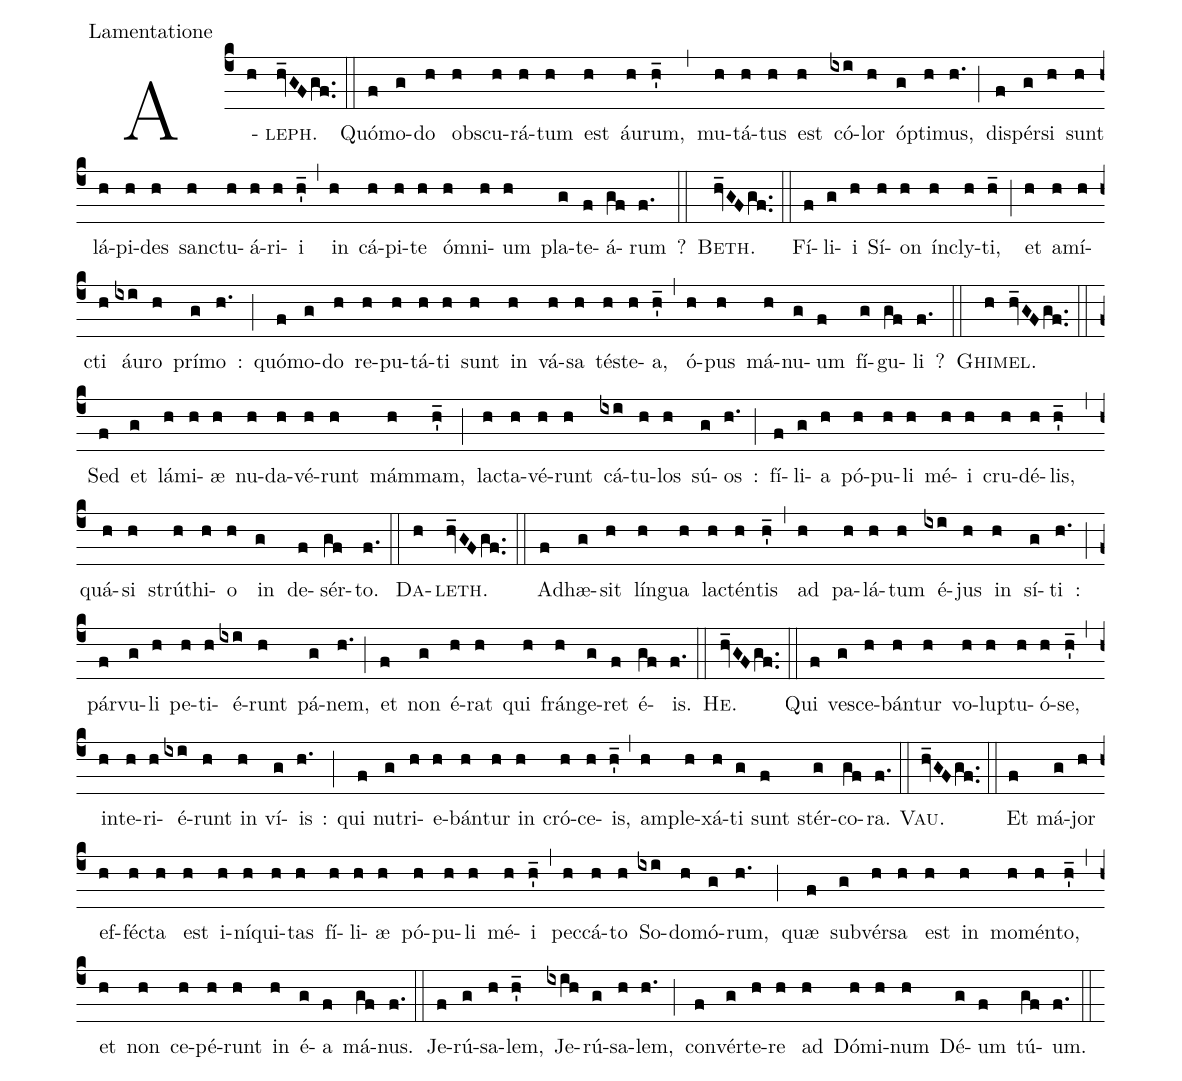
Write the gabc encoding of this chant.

office-part: Lamentatione;
%%
(c4)
A(h)<sc>leph.</sc>(hv_GFgf..) (::)
Quó(f)mo(g)do(h) ob(h)scu(h)rá(h)tum(h) est(h) áu(h)rum,(h'_) (,)
mu(h)tá(h)tus(h) est(h) có(ixi)lor(h) óp(g)ti(h)mus,(h.) (;)
di(f)spér(g)si(h) sunt(h) lá(h)pi(h)des(h) san(h)ctu(h)á(h)ri(h)i(h'_) (,)
in(h) cá(h)pi(h)te(h) óm(h)ni(h)um(h) pla(g)te(f)á(gf)rum(f.) ?(::)
<sc>Beth.</sc>(hv_GFgf..) (::)
Fí(f)li(g)i(h) Sí(h)on(h) ín(h)cly(h)ti,(h_) (;)
et(h) a(h)mí(h)cti(h) áu(ixi)ro(h) prí(g)mo(h.) :(;)
quó(f)mo(g)do(h) re(h)pu(h)tá(h)ti(h) sunt(h) in(h) vá(h)sa(h) té(h)ste(h)a,(h'_) (,)
ó(h)pus(h) má(h)nu(g)um(f) fí(g)gu(gf)li(f.) ?(::)
<sc>Ghi</sc>(h)<sc>mel.</sc>(hv_GFgf..) (::)
Sed(f) et(g) lá(h)mi(h)æ(h) nu(h)da(h)vé(h)runt(h) mám(h)mam,(h'_) (;)
la(h)cta(h)vé(h)runt(h) cá(ixi)tu(h)los(h) sú(g)os(h.) :(;)
fí(f)li(g)a(h) pó(h)pu(h)li(h) mé(h)i(h) cru(h)dé(h)lis,(h'_) (,)
quá(h)si(h) strú(h)thi(h)o(h) in(g) de(f)sér(gf)to.(f.) (::)
<sc>Da</sc>(h)<sc>leth.</sc>(hv_GFgf..) (::)
A(f)dhæ(g)sit(h) lín(h)gua(h) la(h)ctén(h)tis(h'_) (,)
ad(h) pa(h)lá(h)tum(h) é(ixi)jus(h) in(h) sí(g)ti(h.) :(;)
pár(f)vu(g)li(h) pe(h)ti(h)é(ixi)runt(h) pá(g)nem,(h.) (;)
et(f) non(g) é(h)rat(h) qui(h) frán(h)ge(g)ret(f) é(gf)is.(f.) (::)
<sc>He.</sc>(hv_GFgf..) (::)
Qui(f) ve(g)sce(h)bán(h)tur(h) vo(h)lup(h)tu(h)ó(h)se,(h'_) (,)
in(h)te(h)ri(h)é(ixi)runt(h) in(h) ví(g)is(h.) :(;)
qui(f) nu(g)tri(h)e(h)bán(h)tur(h) in(h) cró(h)ce(h)is,(h'_) (,)
am(h)ple(h)xá(h)ti(g) sunt(f) stér(g)co(gf)ra.(f.) (::)
<sc>Vau.</sc>(hv_GFgf..) (::)
Et(f) má(g)jor(h) ef(h)fé(h)cta(h) est(h) i(h)ní(h)qui(h)tas(h) fí(h)li(h)æ(h) pó(h)pu(h)li(h) mé(h)i(h'_) (,)
pec(h)cá(h)to(h) So(ixi)do(h)mó(g)rum,(h.) (;)
quæ(f) sub(g)vér(h)sa(h) est(h) in(h) mo(h)mén(h)to,(h'_) (,)
et(h) non(h) ce(h)pé(h)runt(h) in(h) é(g)a(f) má(gf)nus.(f.) (::)
Je(f)rú(g)sa(h)lem,(h'_) Je(ixih)rú(g)sa(h)lem,(h.) (;)
con(f)vér(g)te(h)re(h) ad(h) Dó(h)mi(h)num(h) Dé(g)um(f) tú(gf)um.(f.) (::)
